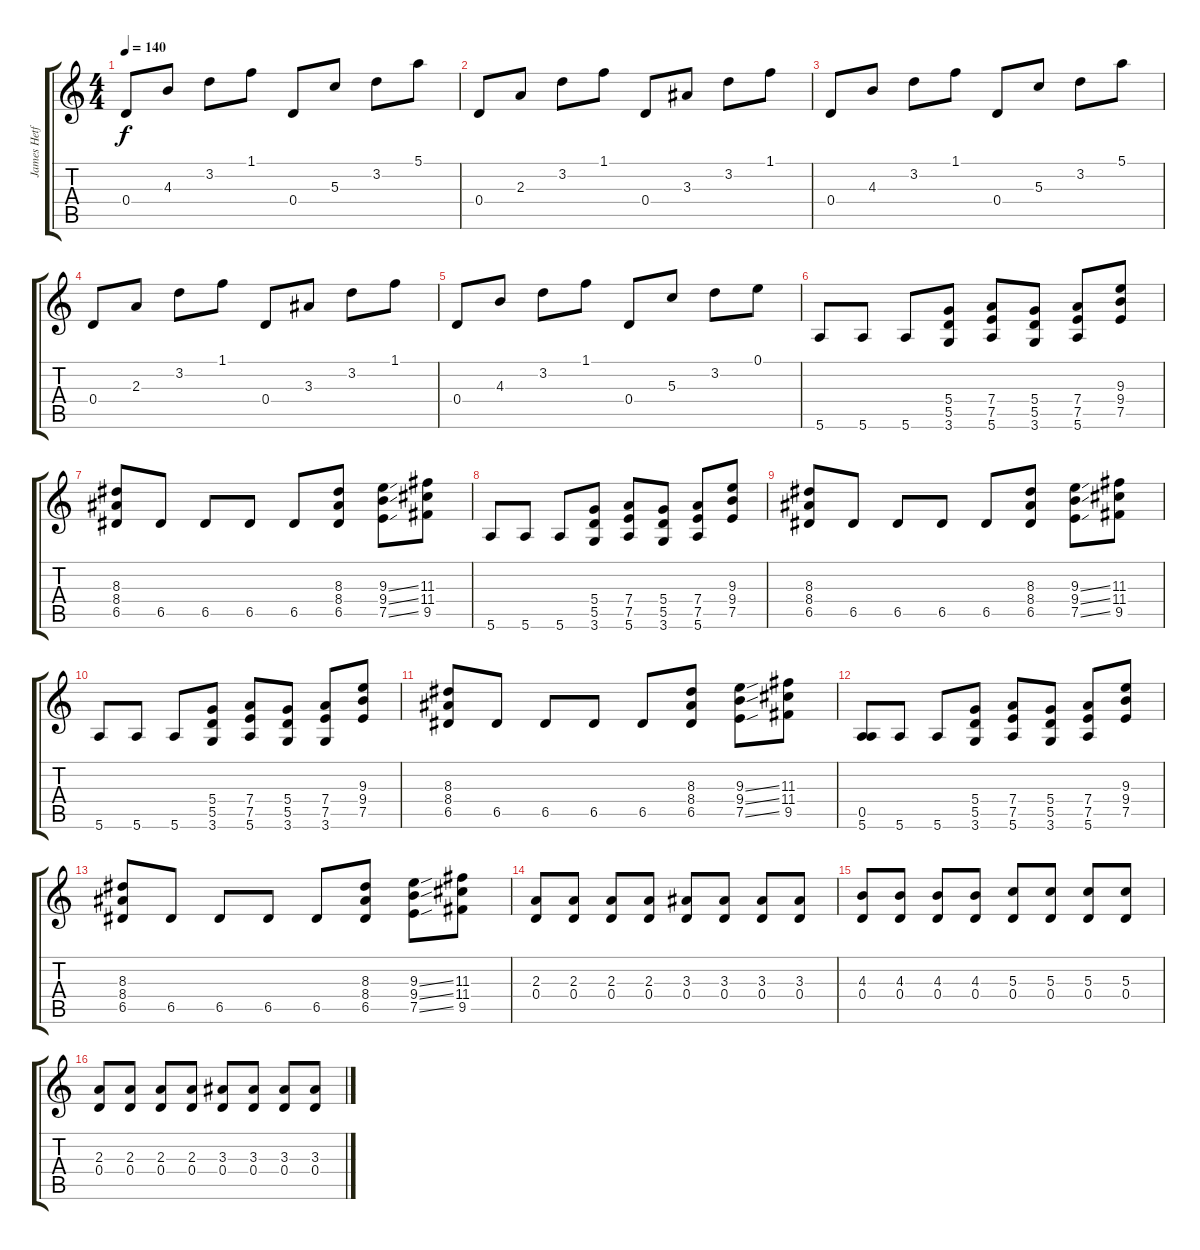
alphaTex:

\track ("James Hetfield  (guitar dist)" "James Hetf") {instrument distortionguitar}
\staff {score tabs}
\tuning (E4 B3 G3 D3 A2 E2) {hide}
\ts (4 4)
\tempo 140
\clef g2
\ks c
0.4.8{dy f} 4.3.8 3.2.8 1.1.8 0.4.8 5.3.8 3.2.8 5.1.8 |
0.4.8 2.3.8 3.2.8 1.1.8 0.4.8 3.3.8 3.2.8 1.1.8 |
0.4.8 4.3.8 3.2.8 1.1.8 0.4.8 5.3.8 3.2.8 5.1.8 |
0.4.8 2.3.8 3.2.8 1.1.8 0.4.8 3.3.8 3.2.8 1.1.8 |
0.4.8 4.3.8 3.2.8 1.1.8 0.4.8 5.3.8 3.2.8 0.1.8 |
5.6.8 5.6.8 5.6.8 (5.4 5.5 3.6).8 (7.4 7.5 5.6).8 (5.4 5.5 3.6).8 (7.4 7.5 5.6).8 (9.3 9.4 7.5).8 |
(8.3 8.4 6.5).8 6.5.8 6.5.8 6.5.8 6.5.8 (8.3 8.4 6.5).8 (9.3{ss} 9.4{ss} 7.5{ss}).8 (11.3 11.4 9.5).8 |
5.6.8 5.6.8 5.6.8 (5.4 5.5 3.6).8 (7.4 7.5 5.6).8 (5.4 5.5 3.6).8 (7.4 7.5 5.6).8 (9.3 9.4 7.5).8 |
(8.3 8.4 6.5).8 6.5.8 6.5.8 6.5.8 6.5.8 (8.3 8.4 6.5).8 (9.3{ss} 9.4{ss} 7.5{ss}).8 (11.3 11.4 9.5).8 |
5.6.8 5.6.8 5.6.8 (5.4 5.5 3.6).8 (7.4 7.5 5.6).8 (5.4 5.5 3.6).8 (7.4 7.5 3.6).8 (9.3 9.4 7.5).8 |
(8.3 8.4 6.5).8 6.5.8 6.5.8 6.5.8 6.5.8 (8.3 8.4 6.5).8 (9.3{ss} 9.4{ss} 7.5{ss}).8 (11.3 11.4 9.5).8 |
(0.5 5.6).8 5.6.8 5.6.8 (5.4 5.5 3.6).8 (7.4 7.5 5.6).8 (5.4 5.5 3.6).8 (7.4 7.5 5.6).8 (9.3 9.4 7.5).8 |
(8.3 8.4 6.5).8 6.5.8 6.5.8 6.5.8 6.5.8 (8.3 8.4 6.5).8 (9.3{ss} 9.4{ss} 7.5{ss}).8 (11.3 11.4 9.5).8 |
(2.3 0.4).8 (2.3 0.4).8 (2.3 0.4).8 (2.3 0.4).8 (3.3 0.4).8 (3.3 0.4).8 (3.3 0.4).8 (3.3 0.4).8 |
(4.3 0.4).8 (4.3 0.4).8 (4.3 0.4).8 (4.3 0.4).8 (5.3 0.4).8 (5.3 0.4).8 (5.3 0.4).8 (5.3 0.4).8 |
(2.3 0.4).8 (2.3 0.4).8 (2.3 0.4).8 (2.3 0.4).8 (3.3 0.4).8 (3.3 0.4).8 (3.3 0.4).8 (3.3 0.4).8
